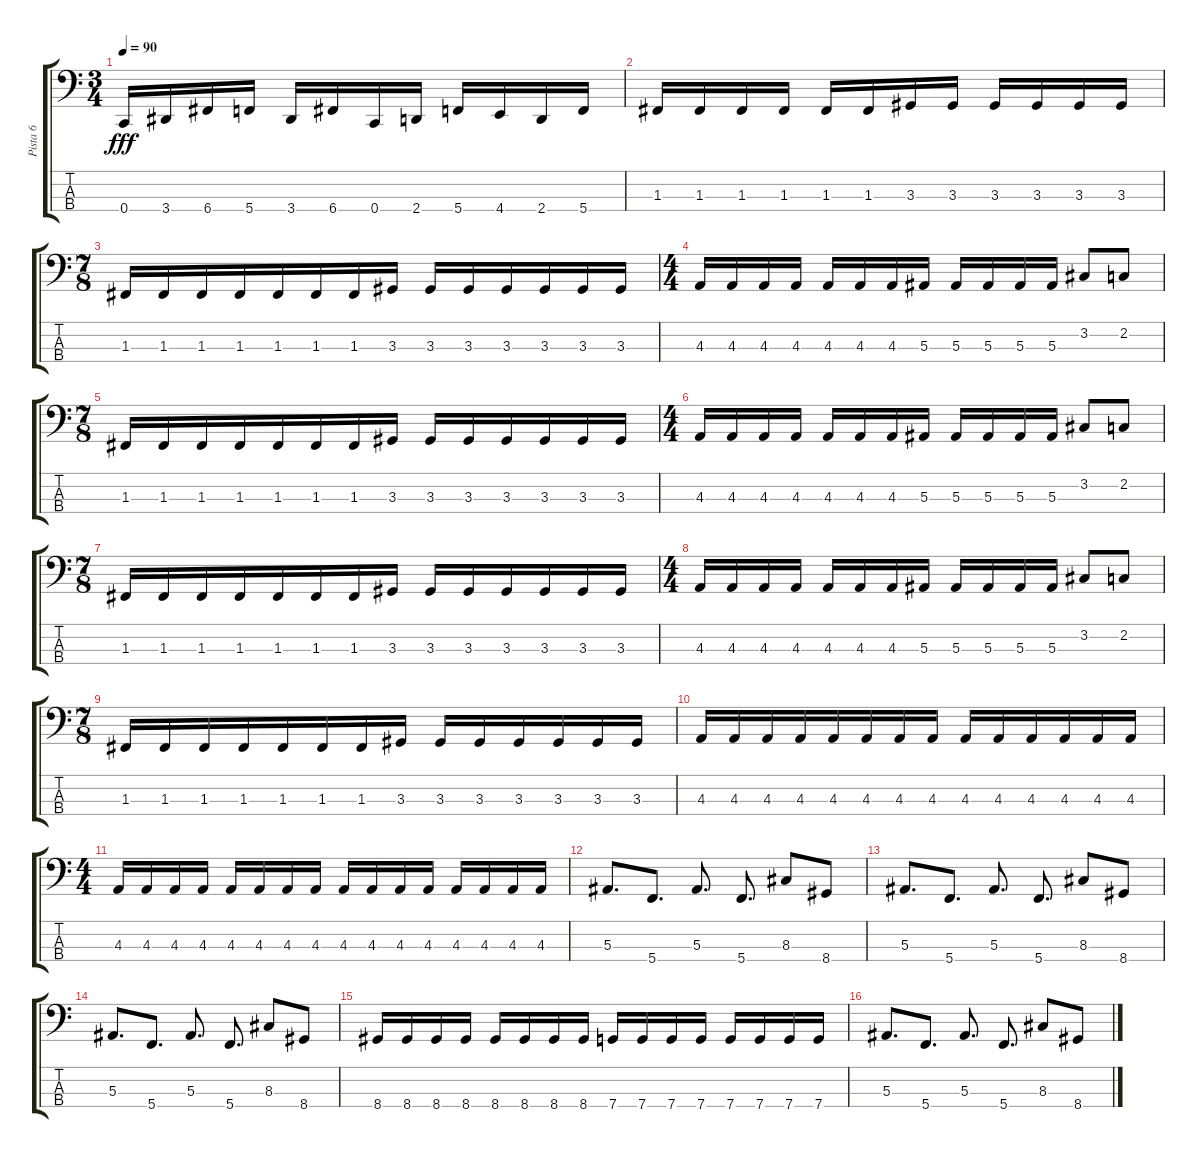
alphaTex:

\track ("Pista 6" "Pista 6") {instrument electricbassfinger}
\staff {score tabs}
\tuning (Eb2 Bb1 F1 C1) {hide}
\ts (3 4)
\tempo 90
\clef f4
\ks c
0.4.16{dy fff} 3.4.16 6.4.16 5.4.16 3.4.16 6.4.16 0.4.16 2.4.16 5.4.16 4.4.16 2.4.16 5.4.16 |
1.3.16 1.3.16 1.3.16 1.3.16 1.3.16 1.3.16 3.3.16 3.3.16 3.3.16 3.3.16 3.3.16 3.3.16 |
\ts (7 8)
1.3.16 1.3.16 1.3.16 1.3.16 1.3.16 1.3.16 1.3.16 3.3.16 3.3.16 3.3.16 3.3.16 3.3.16 3.3.16 3.3.16 |
\ts (4 4)
4.3.16 4.3.16 4.3.16 4.3.16 4.3.16 4.3.16 4.3.16 5.3.16 5.3.16 5.3.16 5.3.16 5.3.16 3.2.8 2.2.8 |
\ts (7 8)
1.3.16 1.3.16 1.3.16 1.3.16 1.3.16 1.3.16 1.3.16 3.3.16 3.3.16 3.3.16 3.3.16 3.3.16 3.3.16 3.3.16 |
\ts (4 4)
4.3.16 4.3.16 4.3.16 4.3.16 4.3.16 4.3.16 4.3.16 5.3.16 5.3.16 5.3.16 5.3.16 5.3.16 3.2.8 2.2.8 |
\ts (7 8)
1.3.16 1.3.16 1.3.16 1.3.16 1.3.16 1.3.16 1.3.16 3.3.16 3.3.16 3.3.16 3.3.16 3.3.16 3.3.16 3.3.16 |
\ts (4 4)
4.3.16 4.3.16 4.3.16 4.3.16 4.3.16 4.3.16 4.3.16 5.3.16 5.3.16 5.3.16 5.3.16 5.3.16 3.2.8 2.2.8 |
\ts (7 8)
1.3.16 1.3.16 1.3.16 1.3.16 1.3.16 1.3.16 1.3.16 3.3.16 3.3.16 3.3.16 3.3.16 3.3.16 3.3.16 3.3.16 |
4.3.16 4.3.16 4.3.16 4.3.16 4.3.16 4.3.16 4.3.16 4.3.16 4.3.16 4.3.16 4.3.16 4.3.16 4.3.16 4.3.16 |
\ts (4 4)
4.3.16 4.3.16 4.3.16 4.3.16 4.3.16 4.3.16 4.3.16 4.3.16 4.3.16 4.3.16 4.3.16 4.3.16 4.3.16 4.3.16 4.3.16 4.3.16 |
5.3.8{d} 5.4.8{d} 5.3.8{d} 5.4.8{d} 8.3.8 8.4.8 |
5.3.8{d} 5.4.8{d} 5.3.8{d} 5.4.8{d} 8.3.8 8.4.8 |
5.3.8{d} 5.4.8{d} 5.3.8{d} 5.4.8{d} 8.3.8 8.4.8 |
8.4.16 8.4.16 8.4.16 8.4.16 8.4.16 8.4.16 8.4.16 8.4.16 7.4.16 7.4.16 7.4.16 7.4.16 7.4.16 7.4.16 7.4.16 7.4.16 |
5.3.8{d} 5.4.8{d} 5.3.8{d} 5.4.8{d} 8.3.8 8.4.8
